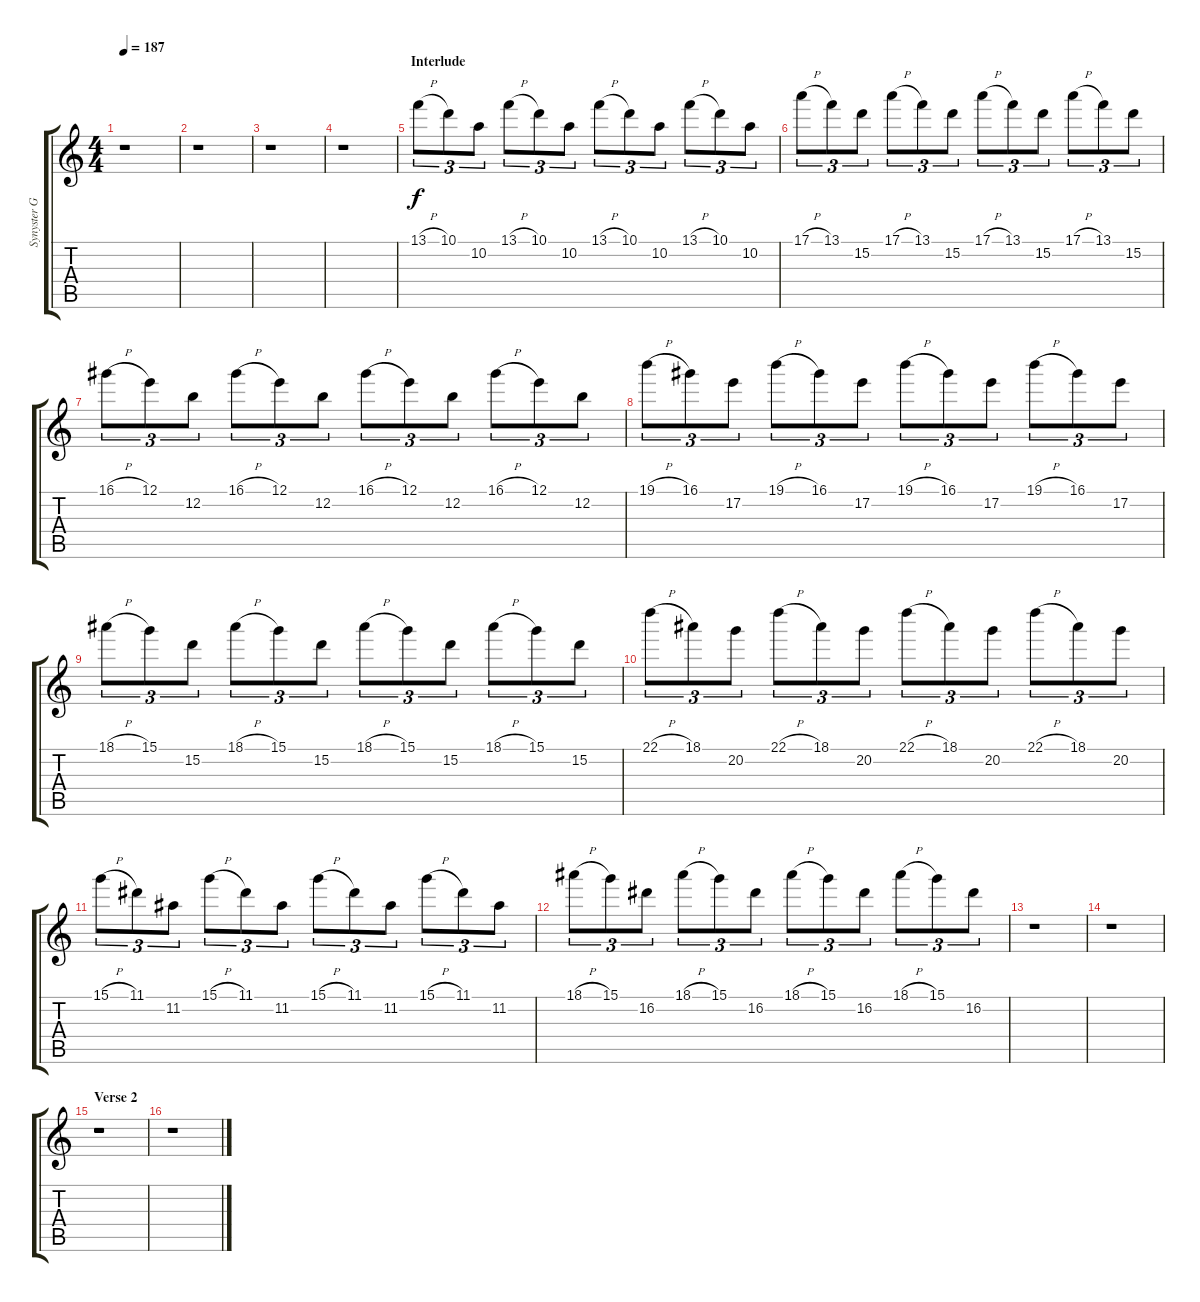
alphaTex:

\track ("Synyster Gates (Pan-Lead 2)" "Synyster G") {instrument distortionguitar}
\staff {score tabs}
\tuning (E4 B3 G3 D3 A2 D2) {hide}
\ts (4 4)
\tempo 187
\clef g2
\ks c
r.1{dy f} |
r.1 |
r.1 |
r.1 |
\section ("" "Interlude")
13.1{h}.8{tu (3 2)} 10.1.8{tu (3 2)} 10.2.8{tu (3 2)} 13.1{h}.8{tu (3 2)} 10.1.8{tu (3 2)} 10.2.8{tu (3 2)} 13.1{h}.8{tu (3 2)} 10.1.8{tu (3 2)} 10.2.8{tu (3 2)} 13.1{h}.8{tu (3 2)} 10.1.8{tu (3 2)} 10.2.8{tu (3 2)} |
17.1{h}.8{tu (3 2)} 13.1.8{tu (3 2)} 15.2.8{tu (3 2)} 17.1{h}.8{tu (3 2)} 13.1.8{tu (3 2)} 15.2.8{tu (3 2)} 17.1{h}.8{tu (3 2)} 13.1.8{tu (3 2)} 15.2.8{tu (3 2)} 17.1{h}.8{tu (3 2)} 13.1.8{tu (3 2)} 15.2.8{tu (3 2)} |
16.1{h}.8{tu (3 2)} 12.1.8{tu (3 2)} 12.2.8{tu (3 2)} 16.1{h}.8{tu (3 2)} 12.1.8{tu (3 2)} 12.2.8{tu (3 2)} 16.1{h}.8{tu (3 2)} 12.1.8{tu (3 2)} 12.2.8{tu (3 2)} 16.1{h}.8{tu (3 2)} 12.1.8{tu (3 2)} 12.2.8{tu (3 2)} |
19.1{h}.8{tu (3 2)} 16.1.8{tu (3 2)} 17.2.8{tu (3 2)} 19.1{h}.8{tu (3 2)} 16.1.8{tu (3 2)} 17.2.8{tu (3 2)} 19.1{h}.8{tu (3 2)} 16.1.8{tu (3 2)} 17.2.8{tu (3 2)} 19.1{h}.8{tu (3 2)} 16.1.8{tu (3 2)} 17.2.8{tu (3 2)} |
18.1{h}.8{tu (3 2)} 15.1.8{tu (3 2)} 15.2.8{tu (3 2)} 18.1{h}.8{tu (3 2)} 15.1.8{tu (3 2)} 15.2.8{tu (3 2)} 18.1{h}.8{tu (3 2)} 15.1.8{tu (3 2)} 15.2.8{tu (3 2)} 18.1{h}.8{tu (3 2)} 15.1.8{tu (3 2)} 15.2.8{tu (3 2)} |
22.1{h}.8{tu (3 2)} 18.1.8{tu (3 2)} 20.2.8{tu (3 2)} 22.1{h}.8{tu (3 2)} 18.1.8{tu (3 2)} 20.2.8{tu (3 2)} 22.1{h}.8{tu (3 2)} 18.1.8{tu (3 2)} 20.2.8{tu (3 2)} 22.1{h}.8{tu (3 2)} 18.1.8{tu (3 2)} 20.2.8{tu (3 2)} |
15.1{h}.8{tu (3 2)} 11.1.8{tu (3 2)} 11.2.8{tu (3 2)} 15.1{h}.8{tu (3 2)} 11.1.8{tu (3 2)} 11.2.8{tu (3 2)} 15.1{h}.8{tu (3 2)} 11.1.8{tu (3 2)} 11.2.8{tu (3 2)} 15.1{h}.8{tu (3 2)} 11.1.8{tu (3 2)} 11.2.8{tu (3 2)} |
18.1{h}.8{tu (3 2)} 15.1.8{tu (3 2)} 16.2.8{tu (3 2)} 18.1{h}.8{tu (3 2)} 15.1.8{tu (3 2)} 16.2.8{tu (3 2)} 18.1{h}.8{tu (3 2)} 15.1.8{tu (3 2)} 16.2.8{tu (3 2)} 18.1{h}.8{tu (3 2)} 15.1.8{tu (3 2)} 16.2.8{tu (3 2)} |
r.1 |
r.1 |
\section ("" "Verse 2")
r.1 |
r.1
